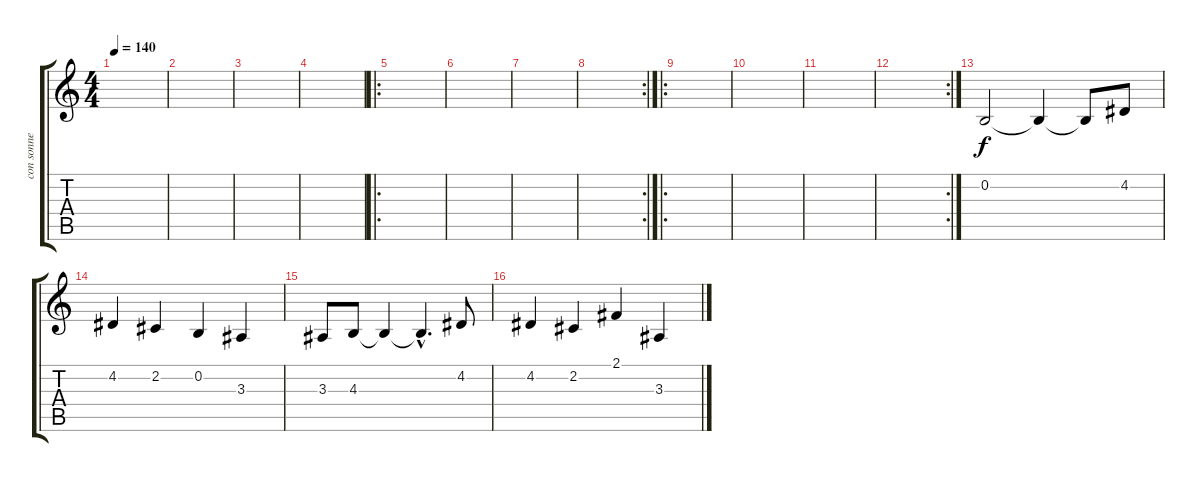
\track ("con sonne chant" "con sonne ") {instrument viola}
\staff {score tabs}
\tuning (E4 B3 G3 D3 A2 E2) {hide}
\ts (4 4)
\tempo 140
\clef g2
\ks c
|
|
|
|
\ro
|
|
|
\rc 2
|
\ro
|
|
|
\rc 2
|
0.2.2 0.2{t}.4 0.2{t}.8 4.2.8 |
4.2.4 2.2.4 0.2.4 3.3.4 |
3.3.8 4.3.8 4.3{t}.4 4.3{hac t}.4{d} 4.2.8 |
4.2.4 2.2.4 2.1.4 3.3.4
